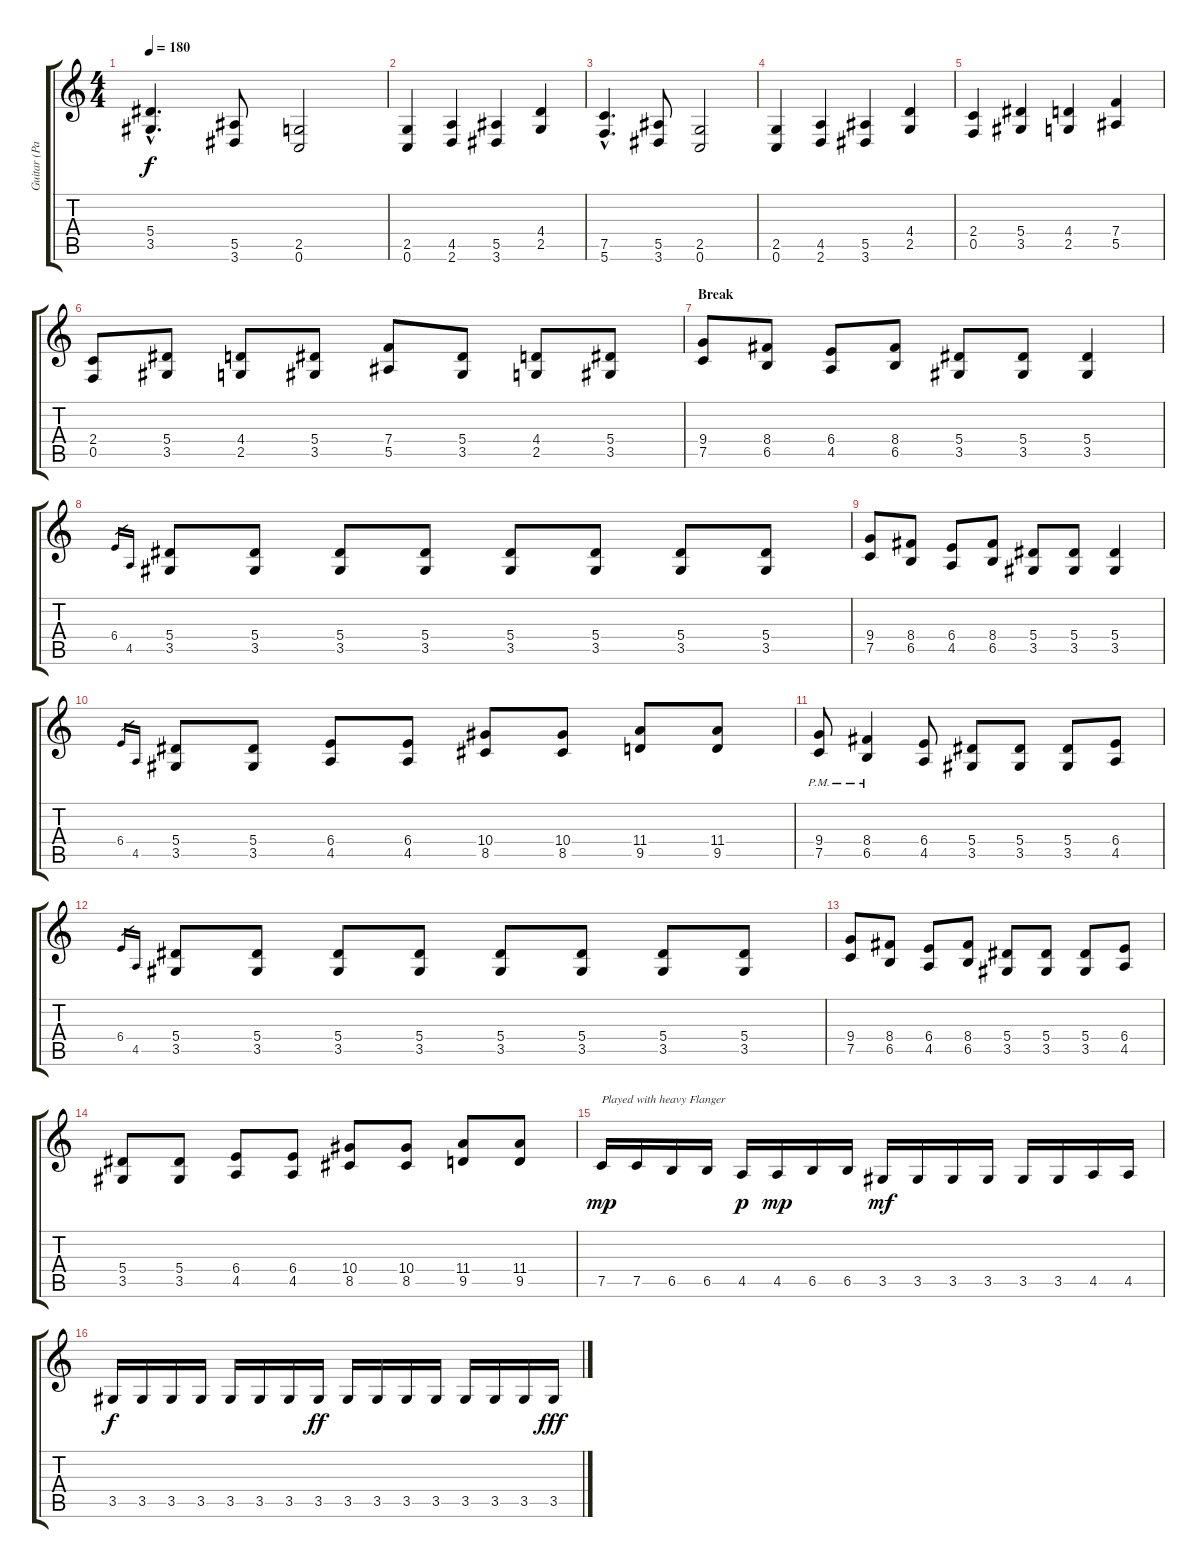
\track ("Guitar (Paul)" "Guitar (Pa") {instrument distortionguitar}
\staff {score tabs}
\tuning (C4 G3 Eb3 Bb2 F2 C2) {hide}
\ts (4 4)
\tempo 180
\clef g2
\ks c
(5.4{hac} 3.5{hac}).4{d dy f} (5.5 3.6).8 (2.5 0.6).2 |
(2.5 0.6).4 (4.5 2.6).4 (5.5 3.6).4 (4.4 2.5).4 |
(7.5{hac} 5.6{hac}).4{d} (5.5 3.6).8 (2.5 0.6).2 |
(2.5 0.6).4 (4.5 2.6).4 (5.5 3.6).4 (4.4 2.5).4 |
(2.4 0.5).4 (5.4 3.5).4 (4.4 2.5).4 (7.4 5.5).4 |
(2.4 0.5).8 (5.4 3.5).8 (4.4 2.5).8 (5.4 3.5).8 (7.4 5.5).8 (5.4 3.5).8 (4.4 2.5).8 (5.4 3.5).8 |
\section ("" "Break")
(9.4 7.5).8 (8.4 6.5).8 (6.4 4.5).8 (8.4 6.5).8 (5.4 3.5).8{instrument distortionguitar} (5.4 3.5).8 (5.4 3.5).4 |
6.4.16{gr} 4.5.16{gr} (5.4 3.5).8 (5.4 3.5).8 (5.4 3.5).8 (5.4 3.5).8 (5.4 3.5).8 (5.4 3.5).8 (5.4 3.5).8 (5.4 3.5).8 |
(9.4 7.5).8 (8.4 6.5).8 (6.4 4.5).8 (8.4 6.5).8 (5.4 3.5).8 (5.4 3.5).8 (5.4 3.5).4 |
6.4.16{gr} 4.5.16{gr} (5.4 3.5).8 (5.4 3.5).8 (6.4 4.5).8 (6.4 4.5).8 (10.4 8.5).8 (10.4 8.5).8 (11.4 9.5).8 (11.4 9.5).8 |
(9.4{pm} 7.5{pm}).8 (8.4{pm} 6.5{pm}).4 (6.4 4.5).8 (5.4 3.5).8 (5.4 3.5).8 (5.4 3.5).8 (6.4 4.5).8 |
6.4.16{gr} 4.5.16{gr} (5.4 3.5).8 (5.4 3.5).8 (5.4 3.5).8 (5.4 3.5).8 (5.4 3.5).8 (5.4 3.5).8 (5.4 3.5).8 (5.4 3.5).8 |
(9.4 7.5).8 (8.4 6.5).8 (6.4 4.5).8 (8.4 6.5).8 (5.4 3.5).8 (5.4 3.5).8 (5.4 3.5).8 (6.4 4.5).8 |
(5.4 3.5).8 (5.4 3.5).8 (6.4 4.5).8 (6.4 4.5).8 (10.4 8.5).8 (10.4 8.5).8 (11.4 9.5).8 (11.4 9.5).8 |
7.5.16{txt "Played with heavy Flanger" dy mp balance 12} 7.5.16 6.5.16 6.5.16 4.5.16{dy p} 4.5.16{dy mp} 6.5.16 6.5.16 3.5.16{dy mf} 3.5.16 3.5.16 3.5.16 3.5.16 3.5.16 4.5.16 4.5.16 |
3.5.16{dy f balance 16} 3.5.16 3.5.16 3.5.16 3.5.16 3.5.16 3.5.16 3.5.16{dy ff} 3.5.16 3.5.16 3.5.16 3.5.16 3.5.16 3.5.16 3.5.16 3.5.16{dy fff}
